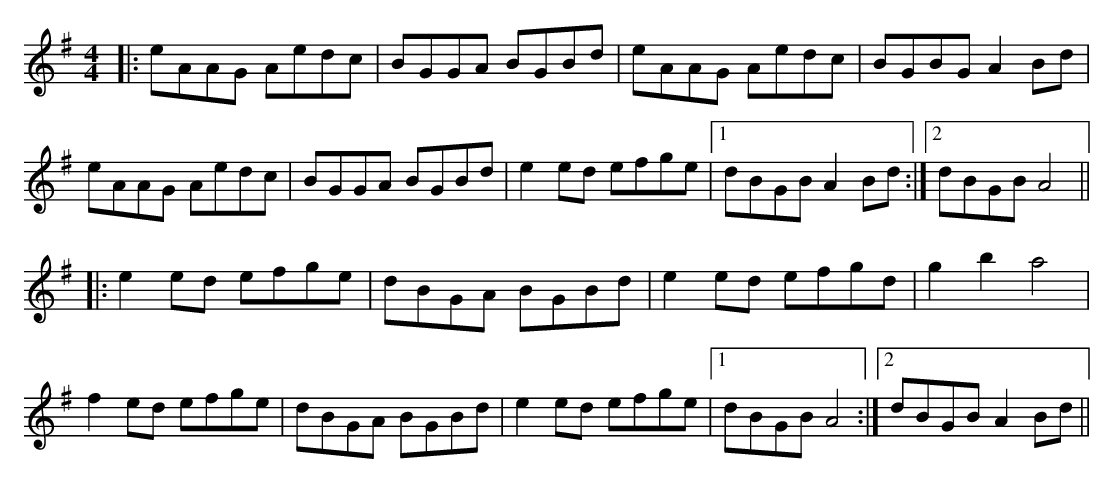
X:1
M:4/4
K:Ador
|:eAAG Aedc|BGGA BGBd|eAAG Aedc|BGBG A2Bd|
eAAG Aedc|BGGA BGBd|e2ed efge|1 dBGB A2Bd:|2 dBGB A4||
|:e2ed efge|dBGA BGBd|e2ed efgd|g2 b2 a4|
f2ed efge|dBGA BGBd|e2ed efge|1 dBGB A4:|2 dBGB A2Bd||
